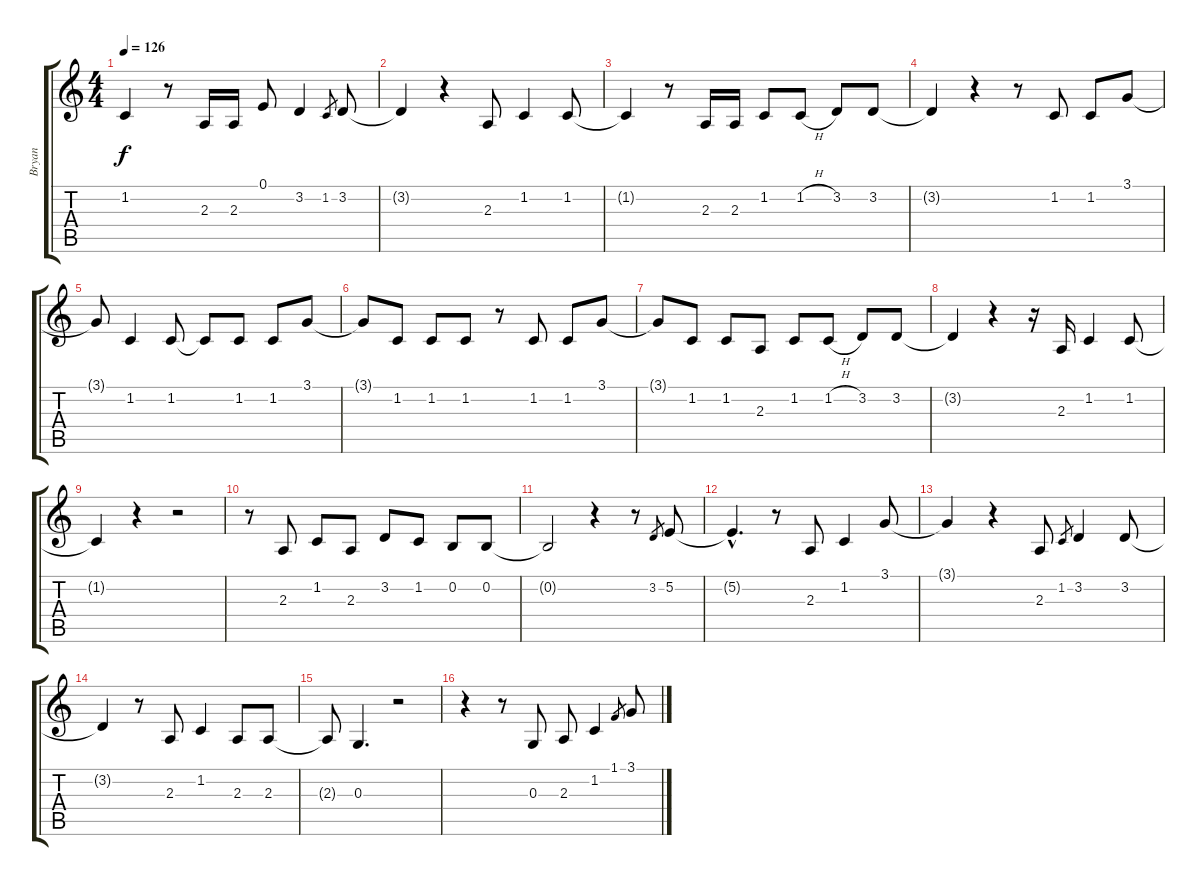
\track ("Bryan" "Bryan") {instrument cello}
\staff {score tabs}
\tuning (E4 B3 G3 D3 A2 E2) {hide}
\ts (4 4)
\tempo 126
\clef g2
\ks c
1.2{t}.4{dy f} r.8 2.3.16 2.3.16 0.1.8 3.2.4 1.2.8{gr} 3.2.8 |
3.2{t}.4 r.4 2.3.8 1.2.4 1.2.8 |
1.2{t}.4 r.8 2.3.16 2.3.16 1.2.8 1.2{h}.8 3.2.8 3.2.8 |
3.2{t}.4 r.4 r.8 1.2.8 1.2.8 3.1.8 |
3.1{t}.8 1.2.4 1.2.8 1.2{t}.8 1.2.8 1.2.8 3.1.8 |
3.1{t}.8 1.2.8 1.2.8 1.2.8 r.8 1.2.8 1.2.8 3.1.8 |
3.1{t}.8 1.2.8 1.2.8 2.3.8 1.2.8 1.2{h}.8 3.2.8 3.2.8 |
3.2{t}.4 r.4 r.16 2.3.16 1.2.4 1.2.8 |
1.2{t}.4 r.4 r.2 |
r.8 2.3.8 1.2.8 2.3.8 3.2.8 1.2.8 0.2.8 0.2.8 |
0.2{t}.2 r.4 r.8 3.2.8{gr} 5.2.8 |
5.2{hac t}.4{d} r.8 2.3.8 1.2.4 3.1.8 |
3.1{t}.4 r.4 2.3.8 1.2.8{gr} 3.2.4 3.2.8 |
3.2{t}.4 r.8 2.3.8 1.2.4 2.3.8 2.3.8 |
2.3{t}.8 0.3.4{d} r.2 |
r.4 r.8 0.3.8 2.3.8 1.2.4 1.1.8{gr} 3.1.8
